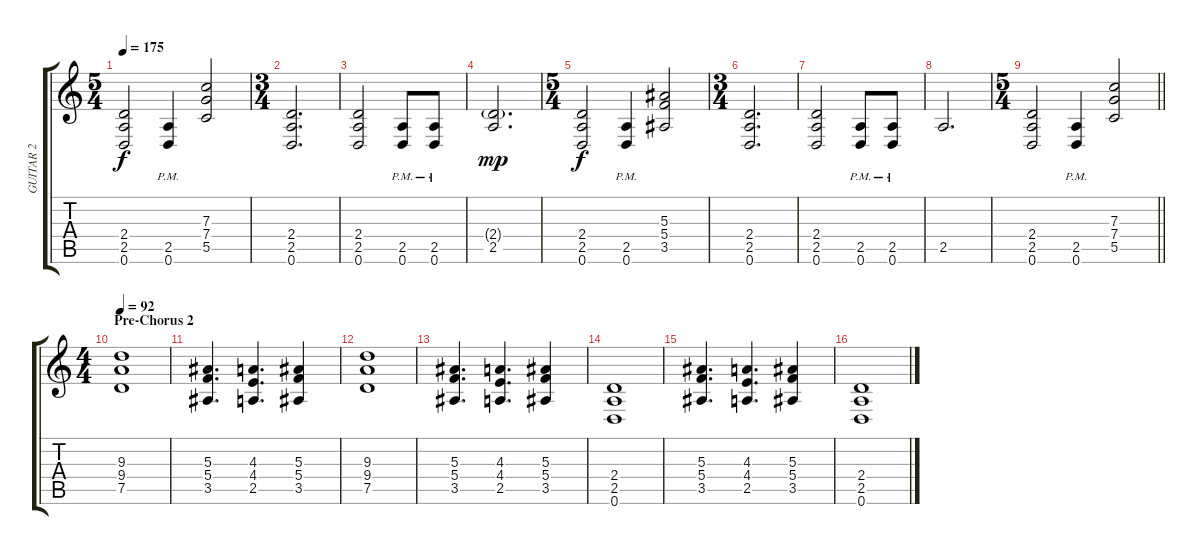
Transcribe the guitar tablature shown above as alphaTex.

\track ("GUITAR 2" "GUITAR 2") {instrument overdrivenguitar}
\staff {score tabs}
\tuning (D4 A3 F3 C3 G2 D2) {hide}
\ts (5 4)
\tempo 175
\clef g2
\ks c
(2.4 2.5 0.6).2{dy f} (2.5{pm} 0.6{pm}).4 (7.3 7.4 5.5).2 |
\ts (3 4)
(2.4 2.5 0.6).2{d} |
(2.4 2.5 0.6).2 (2.5{pm} 0.6{pm}).8 (2.5{pm} 0.6{pm}).8 |
(2.4{g} 2.5).2{d dy mp} |
\ts (5 4)
(2.4 2.5 0.6).2{dy f} (2.5{pm} 0.6{pm}).4 (5.3 5.4 3.5).2 |
\ts (3 4)
(2.4 2.5 0.6).2{d} |
(2.4 2.5 0.6).2 (2.5{pm} 0.6{pm}).8 (2.5{pm} 0.6{pm}).8 |
2.5.2{d} |
\ts (5 4)
\barLineRight lightlight
(2.4 2.5 0.6).2 (2.5{pm} 0.6{pm}).4 (7.3 7.4 5.5).2 |
\ts (4 4)
\section ("" "Pre-Chorus 2")
\tempo 92
(9.3 9.4 7.5).1 |
(5.3 5.4 3.5).4{d} (4.3 4.4 2.5).4{d} (5.3 5.4 3.5).4 |
(9.3 9.4 7.5).1 |
(5.3 5.4 3.5).4{d} (4.3 4.4 2.5).4{d} (5.3 5.4 3.5).4 |
(2.4 2.5 0.6).1 |
(5.3 5.4 3.5).4{d} (4.3 4.4 2.5).4{d} (5.3 5.4 3.5).4 |
(2.4 2.5 0.6).1
